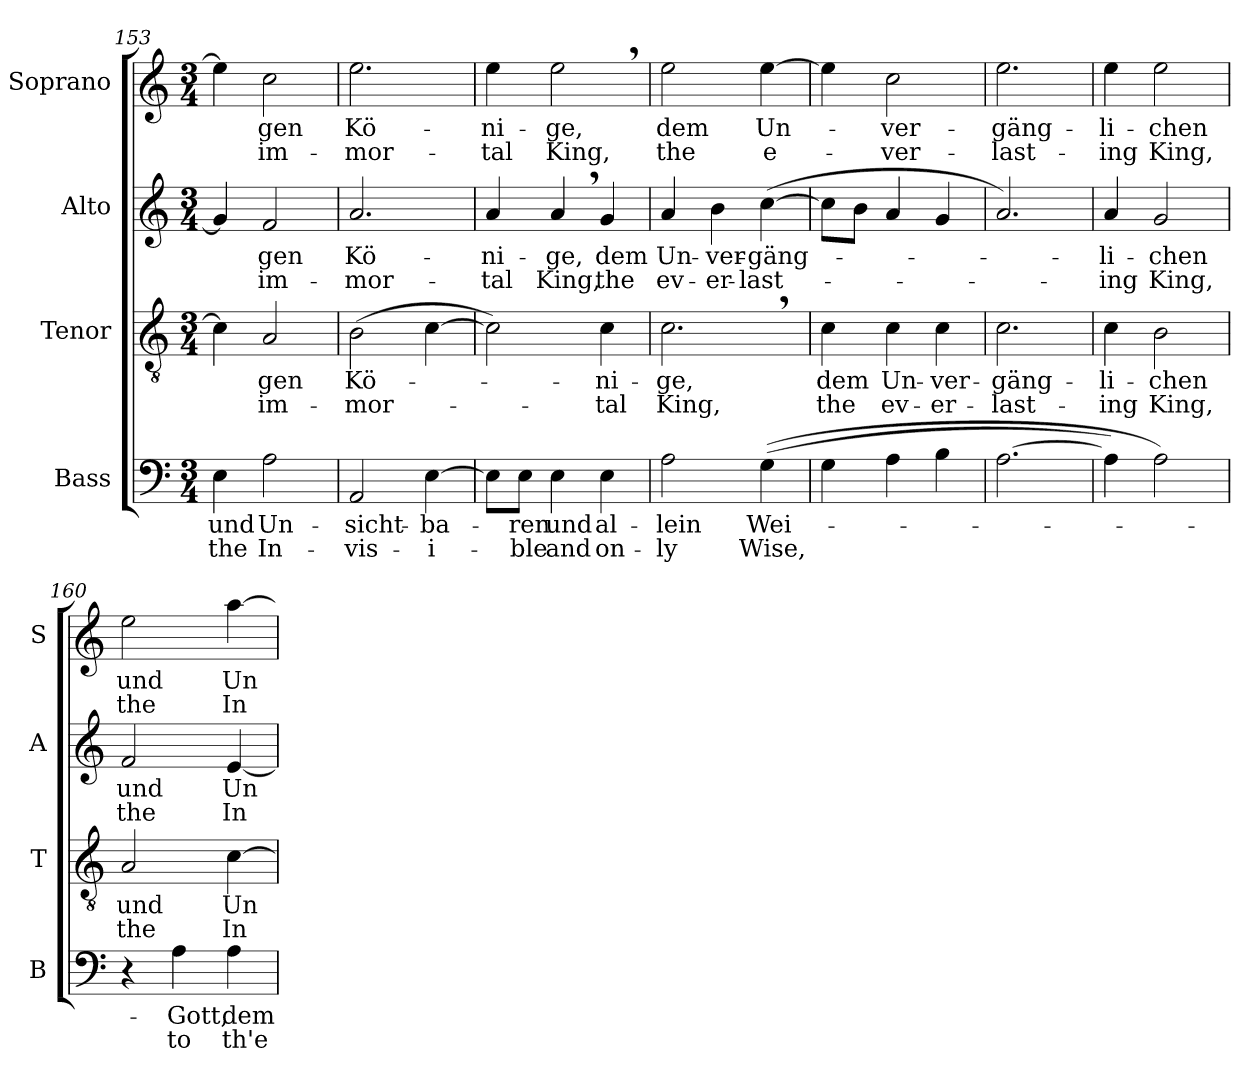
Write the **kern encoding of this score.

**kern	**text	**text	**kern	**text	**text	**kern	**text	**text	**kern	**text	**text
*part4	*part4	*part4	*part3	*part3	*part3	*part2	*part2	*part2	*part1	*part1	*part1
*staff4	*staff4	*staff4	*staff3	*staff3	*staff3	*staff2	*staff2	*staff2	*staff1	*staff1	*staff1
*I"Bass	*	*	*I"Tenor	*	*	*I"Alto	*	*	*I"Soprano	*	*
*I'B	*	*	*I'T	*	*	*I'A	*	*	*I'S	*	*
*clefF4	*	*	*clefGv2	*	*	*clefG2	*	*	*clefG2	*	*
*k[]	*	*	*k[]	*	*	*k[]	*	*	*k[]	*	*
*C:	*	*	*C:	*	*	*C:	*	*	*C:	*	*
*M3/4	*	*	*M3/4	*	*	*M3/4	*	*	*M3/4	*	*
=153	=153	=153	=153	=153	=153	=153	=153	=153	=153	=153	=153
!	!LO:LY:b	!LO:LY:b	!	!	!	!	!	!	!	!	!
4E\	und	the	4c\]	.	.	4g/]	.	.	4ee\]	.	.
!	!LO:LY:b	!LO:LY:b	!	!	!	!	!	!	!	!	!
!	!	!	!	!LO:LY:b	!LO:LY:b	!	!	!	!	!	!
!	!	!	!	!	!	!	!LO:LY:b	!LO:LY:b	!	!	!
!	!	!	!	!	!	!	!	!	!	!LO:LY:b	!LO:LY:b
2A\	Un-	In-	2A/	-gen	im-	2f/	-gen	im-	2cc\	-gen	im-
=154	=154	=154	=154	=154	=154	=154	=154	=154	=154	=154	=154
!	!LO:LY:b	!LO:LY:b	!	!	!	!	!	!	!	!	!
!	!	!	!	!LO:LY:b	!LO:LY:b	!	!	!	!	!	!
!	!	!	!	!	!	!	!LO:LY:b	!LO:LY:b	!	!	!
!	!	!	!	!	!	!	!	!	!	!LO:LY:b	!LO:LY:b
2AA/	-sicht-	-vis-	(>2B\	Kö-	-mor-	2.a/	Kö-	-mor-	2.ee\	Kö-	-mor-
!	!LO:LY:b	!LO:LY:b	!	!	!	!	!	!	!	!	!
[4E\	-ba-	-i-	[4c\	.	.	.	.	.	.	.	.
!!LO:LB:g=z
=155	=155	=155	=155	=155	=155	=155	=155	=155	=155	=155	=155
!	!	!	!	!	!	!	!LO:LY:b	!LO:LY:b	!	!	!
!	!	!	!	!	!	!	!	!	!	!LO:LY:b	!LO:LY:b
8E\L]	.	.	2c\])	.	.	4a/	-ni-	-tal	4ee\	-ni-	-tal
!	!LO:LY:b	!LO:LY:b	!	!	!	!	!	!	!	!	!
8E\J	-ren	-ble	.	.	.	.	.	.	.	.	.
!	!LO:LY:b	!LO:LY:b	!	!	!	!	!	!	!	!	!
!	!	!	!	!	!	!	!LO:LY:b	!LO:LY:b	!	!	!
!	!	!	!	!	!	!	!	!	!	!LO:LY:b	!LO:LY:b
4E\	und	and	.	.	.	4a,>/	-ge,	King,	2ee,>\	-ge,	King,
!	!LO:LY:b	!LO:LY:b	!	!	!	!	!	!	!	!	!
!	!	!	!	!LO:LY:b	!LO:LY:b	!	!	!	!	!	!
!	!	!	!	!	!	!	!LO:LY:b	!LO:LY:b	!	!	!
4E\	al-	on-	4c\	-ni-	-tal	4g/	dem	the	.	.	.
=156	=156	=156	=156	=156	=156	=156	=156	=156	=156	=156	=156
!	!LO:LY:b	!LO:LY:b	!	!	!	!	!	!	!	!	!
!	!	!	!	!LO:LY:b	!LO:LY:b	!	!	!	!	!	!
!	!	!	!	!	!	!	!LO:LY:b	!LO:LY:b	!	!	!
!	!	!	!	!	!	!	!	!	!	!LO:LY:b	!LO:LY:b
2A\	-lein	-ly	2.c,>\	-ge,	King,	4a/	Un-	ev-	2ee\	dem	the
!	!	!	!	!	!	!	!LO:LY:b	!LO:LY:b	!	!	!
.	.	.	.	.	.	4b\	-ver-	-er-	.	.	.
!	!LO:LY:b	!LO:LY:b	!	!	!	!	!	!	!	!	!
!	!	!	!	!	!	!	!LO:LY:b	!LO:LY:b	!	!	!
!	!	!	!	!	!	!	!	!	!	!LO:LY:b	!LO:LY:b
(>(<4G\	Wei-	Wise,	.	.	.	(>[4cc\	-gäng-	-last-	[4ee\	Un-	e-
=157	=157	=157	=157	=157	=157	=157	=157	=157	=157	=157	=157
!	!	!	!	!LO:LY:b	!LO:LY:b	!	!	!	!	!	!
4G\	.	.	4c\	dem	the	8cc\L]	.	.	4ee\]	.	.
.	.	.	.	.	.	8b\J	.	.	.	.	.
!	!	!	!	!LO:LY:b	!LO:LY:b	!	!	!	!	!	!
!	!	!	!	!	!	!	!	!	!	!LO:LY:b	!LO:LY:b
4A\	.	.	4c\	Un-	ev-	4a/	.	.	2cc\	-ver-	-ver-
!	!	!	!	!LO:LY:b	!LO:LY:b	!	!	!	!	!	!
4B\	.	.	4c\	-ver-	-er-	4g/	.	.	.	.	.
=158	=158	=158	=158	=158	=158	=158	=158	=158	=158	=158	=158
!	!	!	!	!LO:LY:b	!LO:LY:b	!	!	!	!	!	!
!	!	!	!	!	!	!	!	!	!	!LO:LY:b	!LO:LY:b
[2.A\	.	.	2.c\	-gäng-	-last-	2.a/)	.	.	2.ee\	-gäng-	-last-
=159	=159	=159	=159	=159	=159	=159	=159	=159	=159	=159	=159
!	!	!	!	!LO:LY:b	!LO:LY:b	!	!	!	!	!	!
!	!	!	!	!	!	!	!LO:LY:b	!LO:LY:b	!	!	!
!	!	!	!	!	!	!	!	!	!	!LO:LY:b	!LO:LY:b
4A\])	.	.	4c\	-li-	-ing	4a/	-li-	-ing	4ee\	-li-	-ing
!	!	!	!	!LO:LY:b	!LO:LY:b	!	!	!	!	!	!
!	!	!	!	!	!	!	!LO:LY:b	!LO:LY:b	!	!	!
!	!	!	!	!	!	!	!	!	!	!LO:LY:b	!LO:LY:b
2A\)	.	.	2B\	-chen	King,	2g/	-chen	King,	2ee\	-chen	King,
=160	=160	=160	=160	=160	=160	=160	=160	=160	=160	=160	=160
!	!	!	!	!LO:LY:b	!LO:LY:b	!	!	!	!	!	!
!	!	!	!	!	!	!	!LO:LY:b	!LO:LY:b	!	!	!
!	!	!	!	!	!	!	!	!	!	!LO:LY:b	!LO:LY:b
4r	.	.	2A/	und	the	2f/	und	the	2ee\	und	the
!	!LO:LY:b	!LO:LY:b	!	!	!	!	!	!	!	!	!
4A\	Gott,	to	.	.	.	.	.	.	.	.	.
!	!LO:LY:b	!LO:LY:b	!	!	!	!	!	!	!	!	!
!	!	!	!	!LO:LY:b	!LO:LY:b	!	!	!	!	!	!
!	!	!	!	!	!	!	!LO:LY:b	!LO:LY:b	!	!	!
!	!	!	!	!	!	!	!	!	!	!LO:LY:b	!LO:LY:b
4A\	dem	th'e-	[4c\	Un-	In-	[4e/	Un-	In-	[4aa\	Un-	In-
=	=	=	=	=	=	=	=	=	=	=	=
*-	*-	*-	*-	*-	*-	*-	*-	*-	*-	*-	*-
